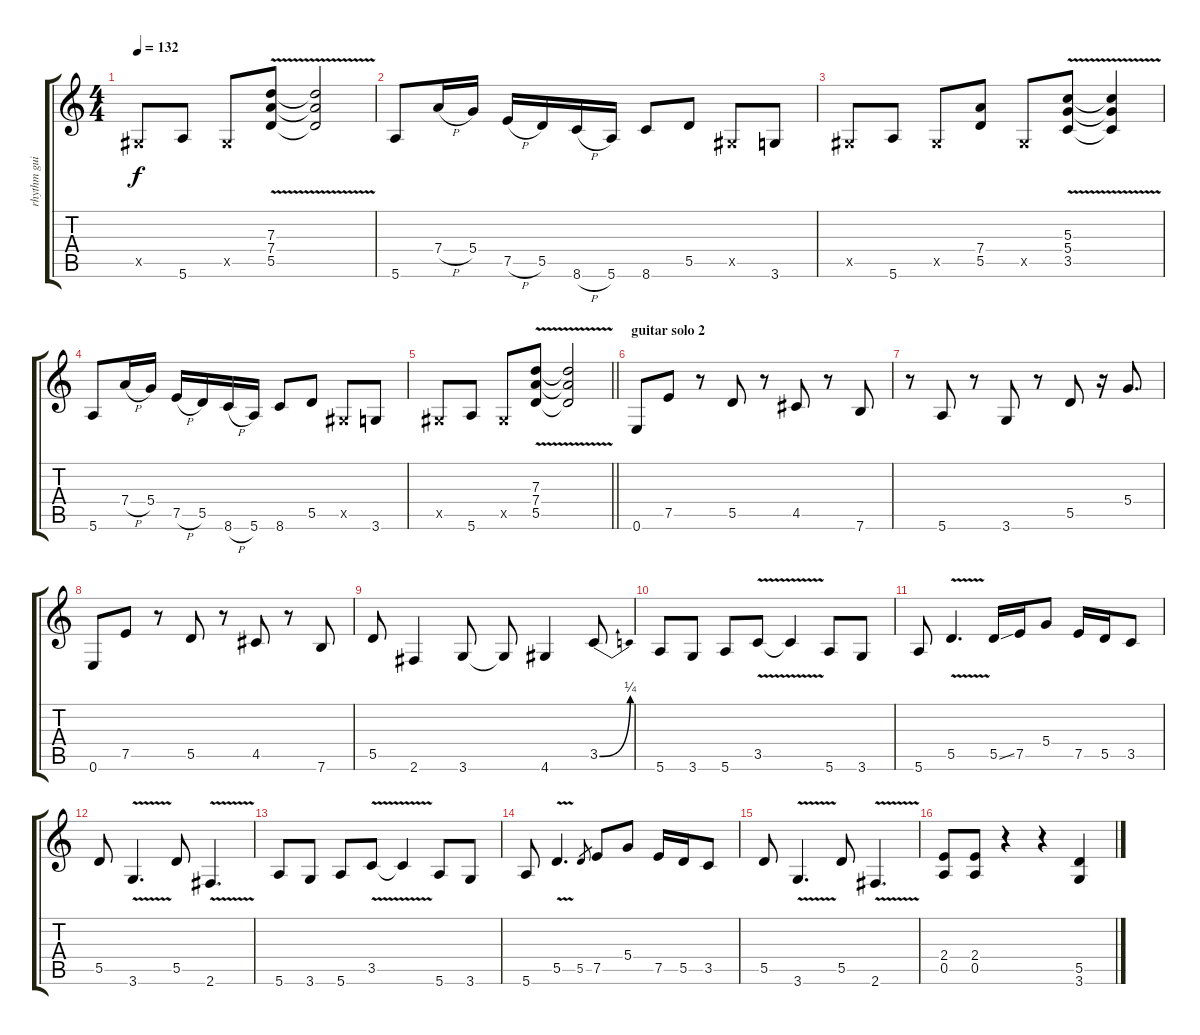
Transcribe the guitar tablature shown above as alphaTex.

\track ("rhythm guitar" "rhythm gui") {instrument electricguitarmuted}
\staff {score tabs}
\tuning (E4 B3 G3 D3 A2 E2) {hide}
\ts (4 4)
\tempo 132
\clef g2
\ks c
-1.5{x}.8{dy f} 5.6.8 -1.5{x}.8 (7.3{v} 7.4{v} 5.5{v}).8 (7.3{t} 7.4{t} 5.5{t}).2 |
5.6.8 7.4{h}.16 5.4.16 7.5{h}.16 5.5.16 8.6{h}.16 5.6.16 8.6.8 5.5.8 -1.5{x}.8 3.6.8 |
-1.5{x}.8 5.6.8 -1.5{x}.8 (7.4 5.5).8 -1.5{x}.8 (5.3{v} 5.4{v} 3.5{v}).8 (5.3{t} 5.4{t} 3.5{t}).4 |
5.6.8 7.4{h}.16 5.4.16 7.5{h}.16 5.5.16 8.6{h}.16 5.6.16 8.6.8 5.5.8 -1.5{x}.8 3.6.8 |
\barLineRight lightlight
-1.5{x}.8 5.6.8 -1.5{x}.8 (7.3{v} 7.4{v} 5.5{v}).8 (7.3{t} 7.4{t} 5.5{t}).2 |
\section ("" "guitar solo 2")
0.6.8 7.5.8 r.8 5.5.8 r.8 4.5.8 r.8 7.6.8 |
r.8 5.6.8 r.8 3.6.8 r.8 5.5.8 r.16 5.4.8{d} |
0.6.8 7.5.8 r.8 5.5.8 r.8 4.5.8 r.8 7.6.8 |
5.5.8 2.6.4 3.6.8 3.6{t}.8 4.6.4 3.5{be (bend 0 0 60 1)}.8 |
5.6.8 3.6.8 5.6.8 3.5{v}.8 3.5{t}.4 5.6.8 3.6.8 |
5.6.8 5.5{v}.4{d} 5.5{ss}.16 7.5.16 5.4.8 7.5.16 5.5.16 3.5.8 |
5.5.8 3.6{v}.4{d} 5.5.8 2.6{v}.4{d} |
5.6.8 3.6.8 5.6.8 3.5{v}.8 3.5{t}.4 5.6.8 3.6.8 |
5.6.8 5.5{v}.4{d} 5.5.8{gr} 7.5.8 5.4.8 7.5.16 5.5.16 3.5.8 |
5.5.8 3.6{v}.4{d} 5.5.8 2.6{v}.4{d} |
(2.4 0.5).8 (2.4 0.5).8 r.4 r.4 (5.5 3.6).4
